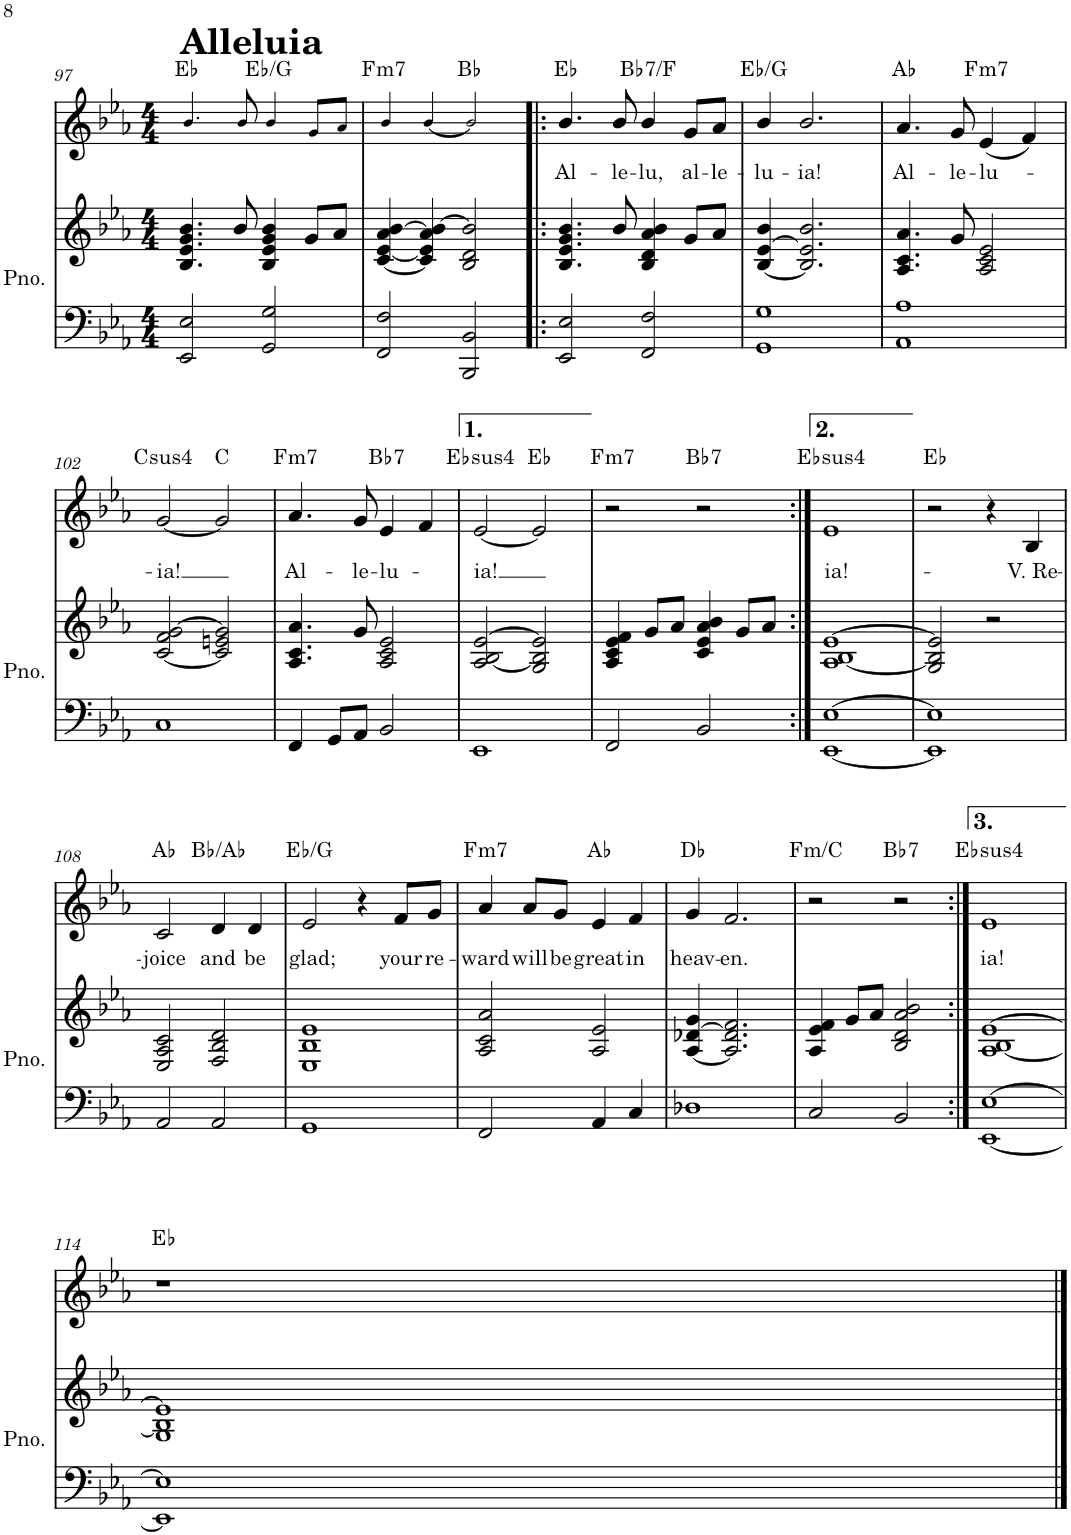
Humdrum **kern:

**kern	**kern	**kern	**text	**harte
*part2	*part2	*part1	*part1	*part1
*staff3	*staff2	*staff1	*staff1	*
*I"Piano	*	*I"Piano	*	*
*I'Pno.	*	*I'Pno	*	*
!!LO:PB:g=z
*clefF4	*clefG2	*clefG2	*	*
*k[b-e-a-]	*k[b-e-a-]	*k[b-e-a-]	*	*
*M4/4	*M4/4	*M4/4	*	*
=97	=97	=97	=97	=97
!	!	!LO:TX:a:B:t=Alleluia	!	!
2EE-/ 2E-/	4.B-/ 4.e-/ 4.g/ 4.b-/	4.b-!/	.	Eb:maj
.	8b-/	8b-!/	.	.
2GG/ 2G/	4B-/ 4e-/ 4g/ 4b-/	4b-!/	.	Eb:maj/3
.	8g/L	8g!/L	.	.
.	8a-/J	8a-!/J	.	.
=98	=98	=98	=98	=98
!	!	!	!	!LO:H:kt=m7
2FF/ 2F/	[4c/ [4e-/ [4a-/ 4b-/	4b-!/	.	F:min7
.	4c/] 4e-/] 4a-/] [4b-/	[4b-!/	.	.
2BBB-/ 2BB-/	2B-/ 2d/ 2b-/]	2b-!/]	.	Bb:maj
=99!|:	=99!|:	=99!|:	=99!|:	=99!|:
!	!	!	!LO:LY:b	!
2EE-/ 2E-/	4.B-/ 4.e-/ 4.g/ 4.b-/	4.b-/	Al-	Eb:maj
!	!	!	!LO:LY:b	!
.	8b-/	8b-/	-le-	.
!	!	!	!LO:LY:b	!LO:H:kt=7
2FF/ 2F/	4B-/ 4d/ 4a-/ 4b-/	4b-/	-lu,	Bb:7/5
!	!	!	!LO:LY:b	!
.	8g/L	8g/L	al-	.
!	!	!	!LO:LY:b	!
.	8a-/J	8a-/J	-le-	.
=100	=100	=100	=100	=100
!	!	!	!LO:LY:b	!
1GG 1G	[4B-/ [4e-/ 4b-/	4b-/	-lu-	Eb:maj/3
!	!	!	!LO:LY:b	!
.	2.B-/] 2.e-/] 2.b-/	2.b-/	-ia!	.
=101	=101	=101	=101	=101
!	!	!	!LO:LY:b	!
1AA- 1A-	4.A-/ 4.c/ 4.a-/	4.a-/	Al-	Ab:maj
!	!	!	!LO:LY:b	!
.	8g/	8g/	le-	.
!	!	!	!LO:LY:b	!LO:H:kt=m7
.	2A-/ 2c/ 2e-/	(4e-/	-lu-	F:min7
.	.	4f/)	.	.
!!LO:LB:g=z
=102	=102	=102	=102	=102
!	!	!	!LO:LY:b	!LO:H:kt=4
1C	[2c/ 2f/ [2g/	[2g/	-ia!	C:sus4
.	2c/] 2en/ 2g/]	2g/]	.	C:maj
=103	=103	=103	=103	=103
!	!	!	!LO:LY:b	!LO:H:kt=m7
4FF/	4.A-/ 4.c/ 4.a-/	4.a-/	Al-	F:min7
8GG/L	.	.	.	.
!	!	!	!LO:LY:b	!
8AA-/J	8g/	8g/	le-	.
!	!	!	!LO:LY:b	!LO:H:kt=7
2BB-/	2A-/ 2c/ 2e-/	4e-/	-lu-	Bb:7
.	.	4f/	.	.
=104	=104	=104	=104	=104
!	!	!	!LO:LY:b	!LO:H:kt=4
1EE-	2A-/ [2B-/ [2e-/	[2e-/	-ia!	Eb:sus4
.	2G/ 2B-/] 2e-/]	2e-/]	.	Eb:maj
=105	=105	=105	=105	=105
!	!	!	!	!LO:H:kt=m7
2FF/	4A-/ 4c/ 4e-/ 4f/	2r	.	F:min7
.	8g/L	.	.	.
.	8a-/J	.	.	.
!	!	!	!	!LO:H:kt=7
2BB-/	4c/ 4e-/ 4a-/ 4b-/	2r	.	Bb:7
.	8g/L	.	.	.
.	8a-/J	.	.	.
=106:|!	=106:|!	=106:|!	=106:|!	=106:|!
!	!	!	!LO:LY:b	!LO:H:kt=4
[1EE- [1E-	1A- [1B- [1e-	1e-	ia!-	Eb:sus4
=107	=107	=107	=107	=107
1EE-] 1E-]	2G/ 2B-/] 2e-/]	2r	.	Eb:maj
.	2r	4r	.	.
!	!	!	!LO:LY:b	!
.	.	4B-/	V. Re-	.
!!LO:LB:g=z
=108	=108	=108	=108	=108
!	!	!	!LO:LY:b	!
2AA-/	2E-/ 2A-/ 2c/	2c/	joice	Ab:maj
!	!	!	!LO:LY:b	!
2AA-/	2F/ 2B-/ 2d/	4d/	and	Bb:maj/b7
!	!	!	!LO:LY:b	!
.	.	4d/	be	.
=109	=109	=109	=109	=109
!	!	!	!LO:LY:b	!
1GG	1E- 1B- 1e-	2e-/	glad;	Eb:maj/3
.	.	4r	.	.
!	!	!	!LO:LY:b	!
.	.	8f/L	your	.
!	!	!	!LO:LY:b	!
.	.	8g/J	re-	.
=110	=110	=110	=110	=110
!	!	!	!LO:LY:b	!LO:H:kt=m7
2FF/	2A-/ 2c/ 2a-/	4a-/	-ward	F:min7
!	!	!	!LO:LY:b	!
.	.	8a-/L	will	.
!	!	!	!LO:LY:b	!
.	.	8g/J	be	.
!	!	!	!LO:LY:b	!
4AA-/	2A-/ 2e-/	4e-/	great	Ab:maj
!	!	!	!LO:LY:b	!
4C/	.	4f/	in	.
=111	=111	=111	=111	=111
!	!	!	!LO:LY:b	!
1D-X	[4A-/ [4d-X/ 4g/	4g/	heav-	Db:maj
!	!	!	!LO:LY:b	!
.	2.A-/] 2.d-/] 2.f/	2.f/	-en.	.
=112	=112	=112	=112	=112
!	!	!	!	!LO:H:kt=m
2C/	4A-/ 4e-/ 4f/	2r	.	F:min/5
.	8g/L	.	.	.
.	8a-/J	.	.	.
!	!	!	!	!LO:H:kt=7
2BB-/	2B-/ 2d/ 2a-/ 2b-/	2r	.	Bb:7
=113:|!	=113:|!	=113:|!	=113:|!	=113:|!
!	!	!	!LO:LY:b	!LO:H:kt=4
[1EE- [1E-	1A- [1B- [1e-	1e-	ia!	Eb:sus4
!!LO:LB:g=z
=114	=114	=114	=114	=114
1EE-] 1E-]	1G 1B-] 1e-]	1r	.	Eb:maj
==	==	==	==	==
*-	*-	*-	*-	*-
